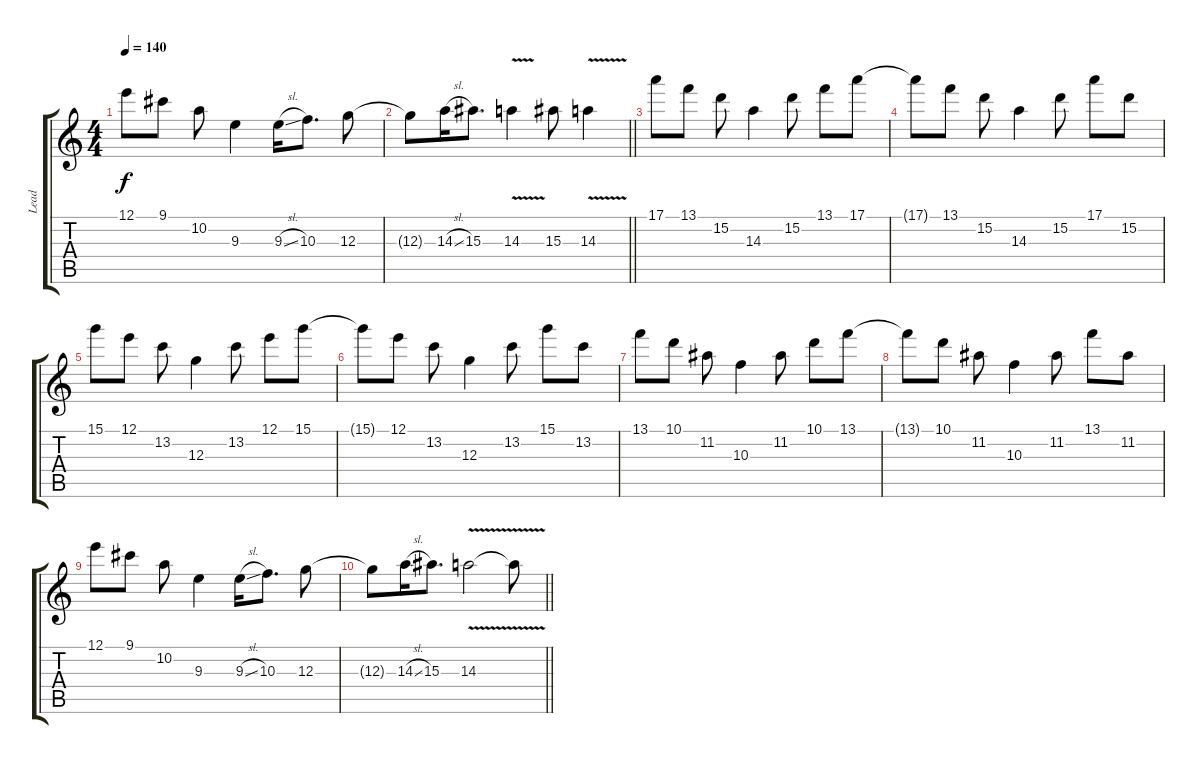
\track ("Lead" "Lead") {instrument distortionguitar}
\staff {score tabs}
\tuning (E4 B3 G3 D3 A2 D2) {hide}
\ts (4 4)
\tempo 140
\clef g2
\ks c
12.1.8{dy f} 9.1.8 10.2.8 9.3.4 9.3{sl}.16 10.3.8{d} 12.3.8 |
\barLineRight lightlight
12.3{t}.8 14.3{sl}.16 15.3.8{d} 14.3{v}.4 15.3.8 14.3{v}.4 |
\section ("" " ")
17.1.8{volume 12 balance 0} 13.1.8 15.2.8 14.3.4 15.2.8 13.1.8 17.1.8 |
17.1{t}.8 13.1.8 15.2.8 14.3.4 15.2.8 17.1.8 15.2.8 |
15.1.8 12.1.8 13.2.8 12.3.4 13.2.8 12.1.8 15.1.8 |
15.1{t}.8 12.1.8{volume 0} 13.2.8 12.3.4 13.2.8 15.1.8 13.2.8 |
13.1.8 10.1.8 11.2.8 10.3.4 11.2.8 10.1.8 13.1.8 |
13.1{t}.8 10.1.8 11.2.8 10.3.4 11.2.8 13.1.8 11.2.8 |
12.1.8 9.1.8 10.2.8 9.3.4 9.3{sl}.16 10.3.8{d} 12.3.8 |
\barLineRight lightlight
12.3{t}.8 14.3{sl}.16 15.3.8{d} 14.3{v}.2 14.3{t}.8
